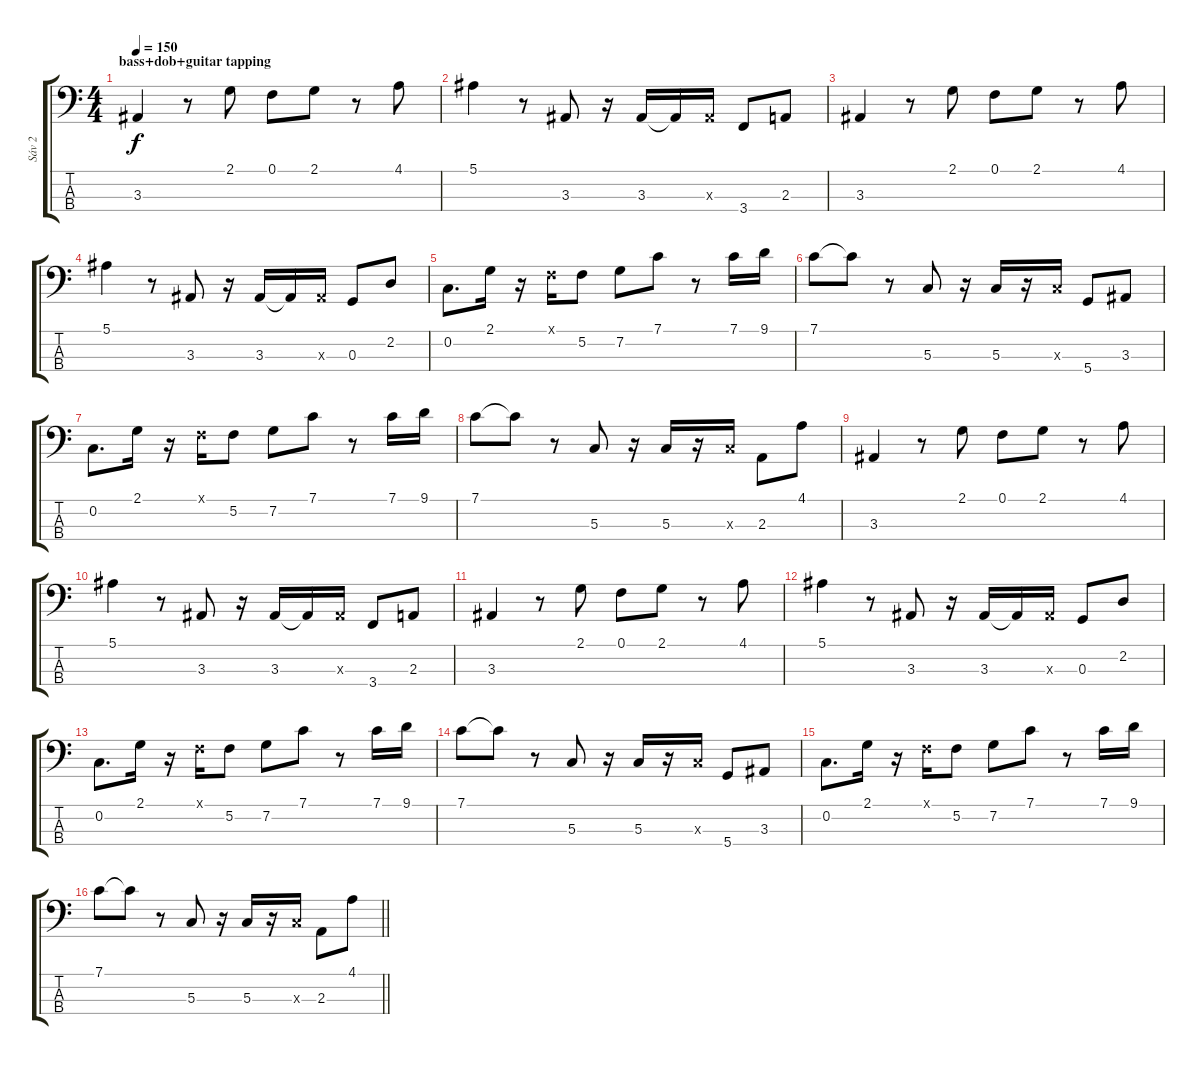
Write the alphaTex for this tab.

\track ("Sáv 2" "Sáv 2") {instrument slapbass1}
\staff {score tabs}
\tuning (F2 C2 G1 D1) {hide}
\ts (4 4)
\section ("" "bass+dob+guitar tapping")
\tempo 150
\clef f4
\ks c
3.3.4{dy f} r.8 2.1.8 0.1.8 2.1.8 r.8 4.1.8 |
5.1.4 r.8 3.3.8 r.16 3.3.16 3.3{t}.16 3.3{x}.16 3.4.8 2.3.8 |
3.3.4 r.8 2.1.8 0.1.8 2.1.8 r.8 4.1.8 |
5.1.4 r.8 3.3.8 r.16 3.3.16 3.3{t}.16 3.3{x}.16 0.3.8 2.2.8 |
0.2.8{d} 2.1.16 r.16 0.1{x}.16 5.2.8 7.2.8 7.1.8 r.8 7.1.16 9.1.16 |
7.1.8 7.1{t}.8 r.8 5.3.8 r.16 5.3.16 r.16 5.3{x}.16 5.4.8 3.3.8 |
0.2.8{d} 2.1.16 r.16 0.1{x}.16 5.2.8 7.2.8 7.1.8 r.8 7.1.16 9.1.16 |
7.1.8 7.1{t}.8 r.8 5.3.8 r.16 5.3.16 r.16 5.3{x}.16 2.3.8 4.1.8 |
3.3.4 r.8 2.1.8 0.1.8 2.1.8 r.8 4.1.8 |
5.1.4 r.8 3.3.8 r.16 3.3.16 3.3{t}.16 3.3{x}.16 3.4.8 2.3.8 |
3.3.4 r.8 2.1.8 0.1.8 2.1.8 r.8 4.1.8 |
5.1.4 r.8 3.3.8 r.16 3.3.16 3.3{t}.16 3.3{x}.16 0.3.8 2.2.8 |
0.2.8{d} 2.1.16 r.16 0.1{x}.16 5.2.8 7.2.8 7.1.8 r.8 7.1.16 9.1.16 |
7.1.8 7.1{t}.8 r.8 5.3.8 r.16 5.3.16 r.16 5.3{x}.16 5.4.8 3.3.8 |
0.2.8{d} 2.1.16 r.16 0.1{x}.16 5.2.8 7.2.8 7.1.8 r.8 7.1.16 9.1.16 |
\barLineRight lightlight
7.1.8 7.1{t}.8 r.8 5.3.8 r.16 5.3.16 r.16 5.3{x}.16 2.3.8 4.1.8
